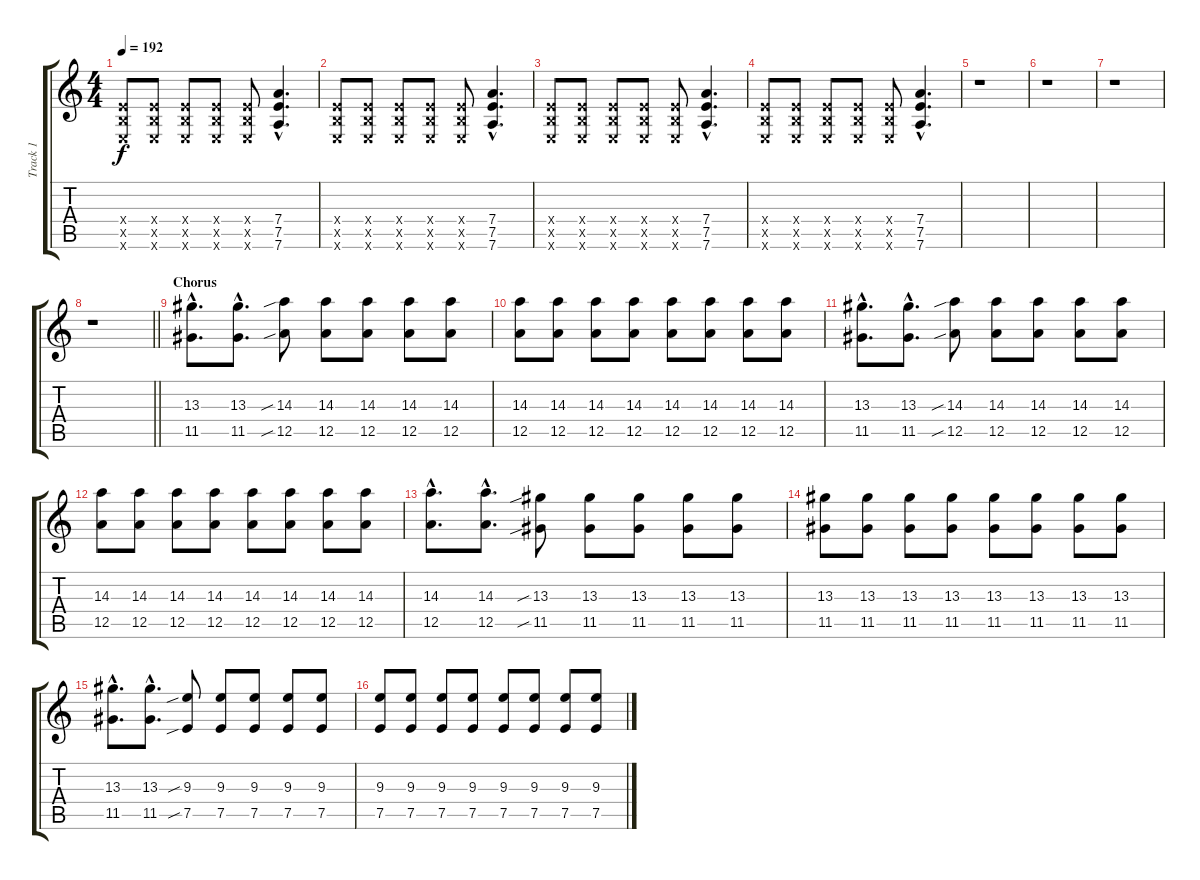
\track ("Track 1" "Track 1") {instrument electricguitarclean}
\staff {score tabs}
\tuning (E4 B3 G3 D3 A2 D2) {hide}
\ts (4 4)
\tempo 192
\clef g2
\ks c
(2.4{x} 2.5{x} 2.6{x}).8{dy f} (2.4{x} 2.5{x} 2.6{x}).8 (2.4{x} 2.5{x} 2.6{x}).8 (2.4{x} 2.5{x} 2.6{x}).8 (2.4{x} 2.5{x} 2.6{x}).8 (7.4{hac} 7.5{hac} 7.6{hac}).4{d} |
(2.4{x} 2.5{x} 2.6{x}).8 (2.4{x} 2.5{x} 2.6{x}).8 (2.4{x} 2.5{x} 2.6{x}).8 (2.4{x} 2.5{x} 2.6{x}).8 (2.4{x} 2.5{x} 2.6{x}).8 (7.4{hac} 7.5{hac} 7.6{hac}).4{d} |
(2.4{x} 2.5{x} 2.6{x}).8 (2.4{x} 2.5{x} 2.6{x}).8 (2.4{x} 2.5{x} 2.6{x}).8 (2.4{x} 2.5{x} 2.6{x}).8 (2.4{x} 2.5{x} 2.6{x}).8 (7.4{hac} 7.5{hac} 7.6{hac}).4{d} |
(2.4{x} 2.5{x} 2.6{x}).8 (2.4{x} 2.5{x} 2.6{x}).8 (2.4{x} 2.5{x} 2.6{x}).8 (2.4{x} 2.5{x} 2.6{x}).8 (2.4{x} 2.5{x} 2.6{x}).8 (7.4{hac} 7.5{hac} 7.6{hac}).4{d} |
r.1 |
r.1 |
r.1 |
\barLineRight lightlight
r.1 |
\section ("" "Chorus")
(13.3{hac} 11.5{hac}).8{d} (13.3{hac} 11.5{hac}).8{d} (14.3{sib} 12.5{sib}).8 (14.3 12.5).8 (14.3 12.5).8 (14.3 12.5).8 (14.3 12.5).8 |
(14.3 12.5).8 (14.3 12.5).8 (14.3 12.5).8 (14.3 12.5).8 (14.3 12.5).8 (14.3 12.5).8 (14.3 12.5).8 (14.3 12.5).8 |
(13.3{hac} 11.5{hac}).8{d} (13.3{hac} 11.5{hac}).8{d} (14.3{sib} 12.5{sib}).8 (14.3 12.5).8 (14.3 12.5).8 (14.3 12.5).8 (14.3 12.5).8 |
(14.3 12.5).8 (14.3 12.5).8 (14.3 12.5).8 (14.3 12.5).8 (14.3 12.5).8 (14.3 12.5).8 (14.3 12.5).8 (14.3 12.5).8 |
(14.3{hac} 12.5{hac}).8{d} (14.3{hac} 12.5{hac}).8{d} (13.3{sib} 11.5{sib}).8 (13.3 11.5).8 (13.3 11.5).8 (13.3 11.5).8 (13.3 11.5).8 |
(13.3 11.5).8 (13.3 11.5).8 (13.3 11.5).8 (13.3 11.5).8 (13.3 11.5).8 (13.3 11.5).8 (13.3 11.5).8 (13.3 11.5).8 |
(13.3{hac} 11.5{hac}).8{d} (13.3{hac} 11.5{hac}).8{d} (9.3{sib} 7.5{sib}).8 (9.3 7.5).8 (9.3 7.5).8 (9.3 7.5).8 (9.3 7.5).8 |
(9.3 7.5).8 (9.3 7.5).8 (9.3 7.5).8 (9.3 7.5).8 (9.3 7.5).8 (9.3 7.5).8 (9.3 7.5).8 (9.3 7.5).8
